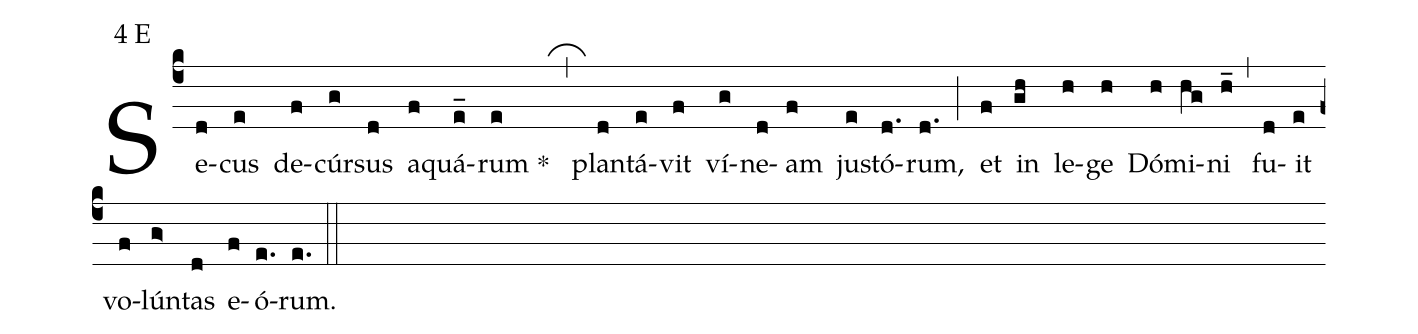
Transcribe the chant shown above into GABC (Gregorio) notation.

mode:4 E;
%%
(c4) Se(d)cus(e) de(f)cúr(g)sus(d) a(f)quá(e_)rum(e) *()(,_) plan(d)tá(e)vit(f) ví(g)ne(d)am(f) ju(e)stó(d.)rum,(d.) (;) et(f) in(gh) le(h)ge(h) Dó(h)mi(hg)ni(h_) (,) fu(d)it(e) vo(f)lún(g>)tas(d) e(f)ó(e.)rum.(e.) (::)
